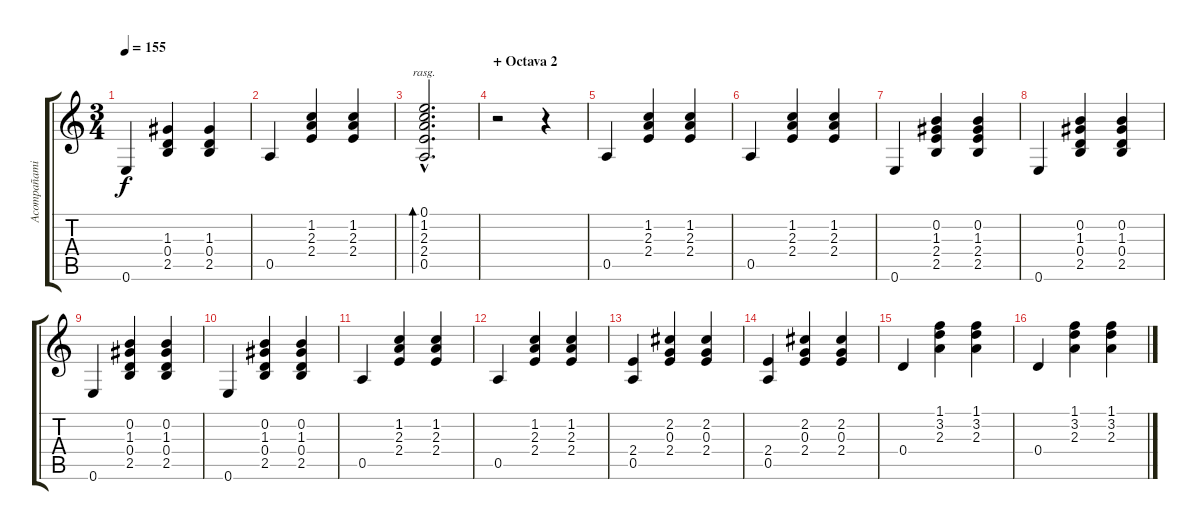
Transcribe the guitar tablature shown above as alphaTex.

\track ("Acompañamiento" "Acompañami") {instrument acousticguitarsteel}
\staff {score tabs}
\tuning (E4 B3 G3 D3 A2 E2) {hide}
\ts (3 4)
\tempo 155
\clef g2
\ks c
0.6.4{dy f} (1.3 0.4 2.5).4 (1.3 0.4 2.5).4 |
0.5.4 (1.2 2.3 2.4).4 (1.2 2.3 2.4).4 |
(0.1{hac} 1.2{hac} 2.3{hac} 2.4{hac} 0.5{hac}).2{d bd 120 rasg ii} |
\section ("" "+ Octava 2")
r.2 r.4 |
0.5.4 (1.2 2.3 2.4).4 (1.2 2.3 2.4).4 |
0.5.4 (1.2 2.3 2.4).4 (1.2 2.3 2.4).4 |
0.6.4 (0.2 1.3 2.4 2.5).4 (0.2 1.3 2.4 2.5).4 |
0.6.4 (0.2 1.3 0.4 2.5).4 (0.2 1.3 0.4 2.5).4 |
0.6.4 (0.2 1.3 0.4 2.5).4 (0.2 1.3 0.4 2.5).4 |
0.6.4 (0.2 1.3 0.4 2.5).4 (0.2 1.3 0.4 2.5).4 |
0.5.4 (1.2 2.3 2.4).4 (1.2 2.3 2.4).4 |
0.5.4 (1.2 2.3 2.4).4 (1.2 2.3 2.4).4 |
(2.4 0.5).4 (2.2 0.3 2.4).4 (2.2 0.3 2.4).4 |
(2.4 0.5).4 (2.2 0.3 2.4).4 (2.2 0.3 2.4).4 |
0.4.4 (1.1 3.2 2.3).4 (1.1 3.2 2.3).4 |
0.4.4 (1.1 3.2 2.3).4 (1.1 3.2 2.3).4
